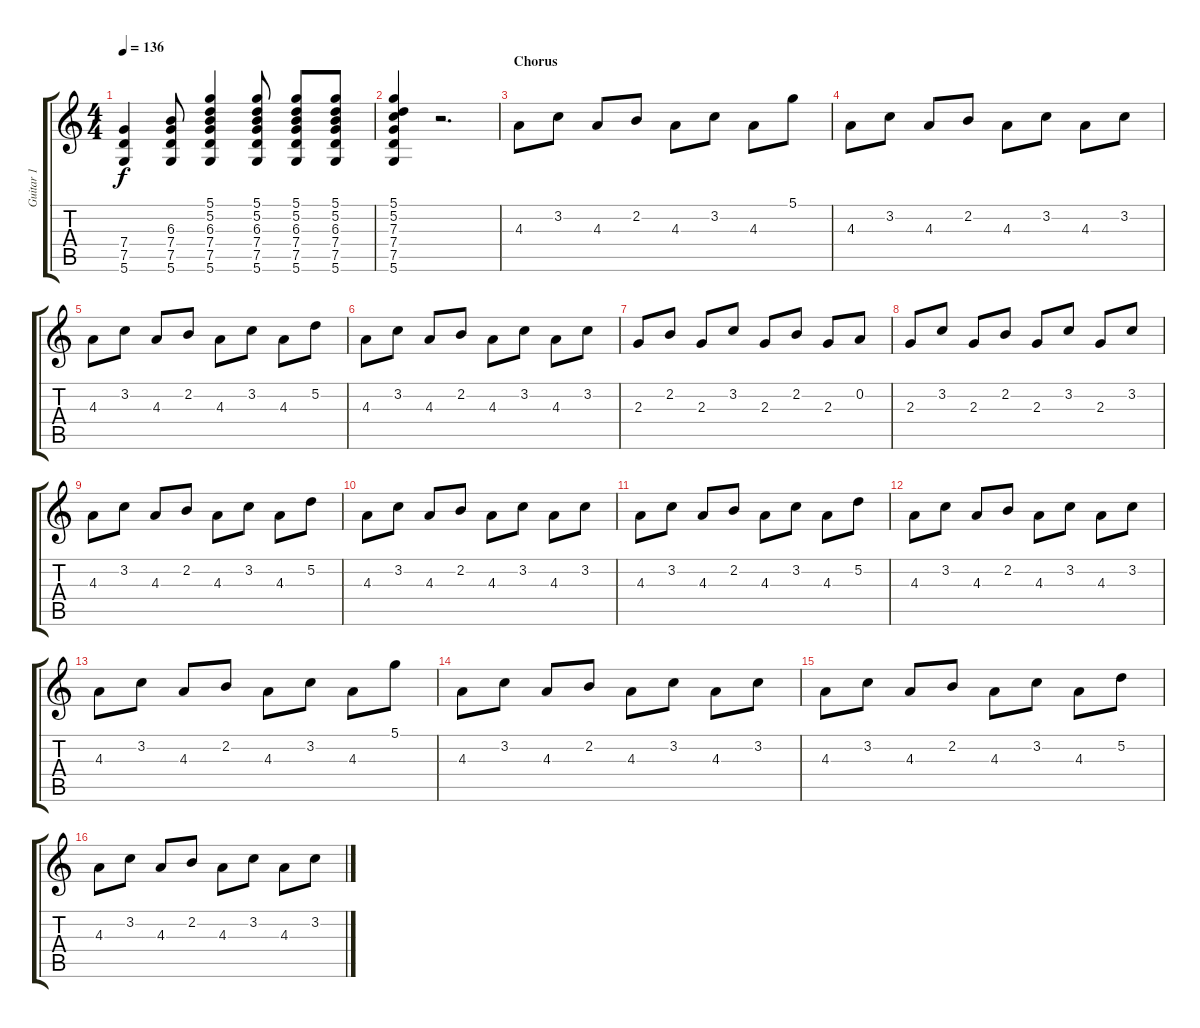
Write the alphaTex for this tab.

\track ("Guitar 1" "Guitar 1") {instrument electricguitarclean}
\staff {score tabs}
\tuning (D4 A3 F3 C3 G2 D2) {hide}
\ts (4 4)
\tempo 136
\clef g2
\ks c
(7.4 7.5 5.6).4{dy f} (6.3 7.4 7.5 5.6).8 (5.1 5.2 6.3 7.4 7.5 5.6).4 (5.1 5.2 6.3 7.4 7.5 5.6).8 (5.1 5.2 6.3 7.4 7.5 5.6).8 (5.1 5.2 6.3 7.4 7.5 5.6).8 |
(5.1 5.2 7.3 7.4 7.5 5.6).4 r.2{d} |
\section ("" "Chorus")
4.3.8{instrument electricguitarclean} 3.2.8 4.3.8 2.2.8 4.3.8 3.2.8 4.3.8 5.1.8 |
4.3.8 3.2.8 4.3.8 2.2.8 4.3.8 3.2.8 4.3.8 3.2.8 |
4.3.8 3.2.8 4.3.8 2.2.8 4.3.8 3.2.8 4.3.8 5.2.8 |
4.3.8 3.2.8 4.3.8 2.2.8 4.3.8 3.2.8 4.3.8 3.2.8 |
2.3.8 2.2.8 2.3.8 3.2.8 2.3.8 2.2.8 2.3.8 0.2.8 |
2.3.8 3.2.8 2.3.8 2.2.8 2.3.8 3.2.8 2.3.8 3.2.8 |
4.3.8 3.2.8 4.3.8 2.2.8 4.3.8 3.2.8 4.3.8 5.2.8 |
4.3.8 3.2.8 4.3.8 2.2.8 4.3.8 3.2.8 4.3.8 3.2.8 |
4.3.8 3.2.8 4.3.8 2.2.8 4.3.8 3.2.8 4.3.8 5.2.8 |
4.3.8 3.2.8 4.3.8 2.2.8 4.3.8 3.2.8 4.3.8 3.2.8 |
4.3.8 3.2.8 4.3.8 2.2.8 4.3.8 3.2.8 4.3.8 5.1.8 |
4.3.8 3.2.8 4.3.8 2.2.8 4.3.8 3.2.8 4.3.8 3.2.8 |
4.3.8 3.2.8 4.3.8 2.2.8 4.3.8 3.2.8 4.3.8 5.2.8 |
4.3.8 3.2.8 4.3.8 2.2.8 4.3.8 3.2.8 4.3.8 3.2.8
